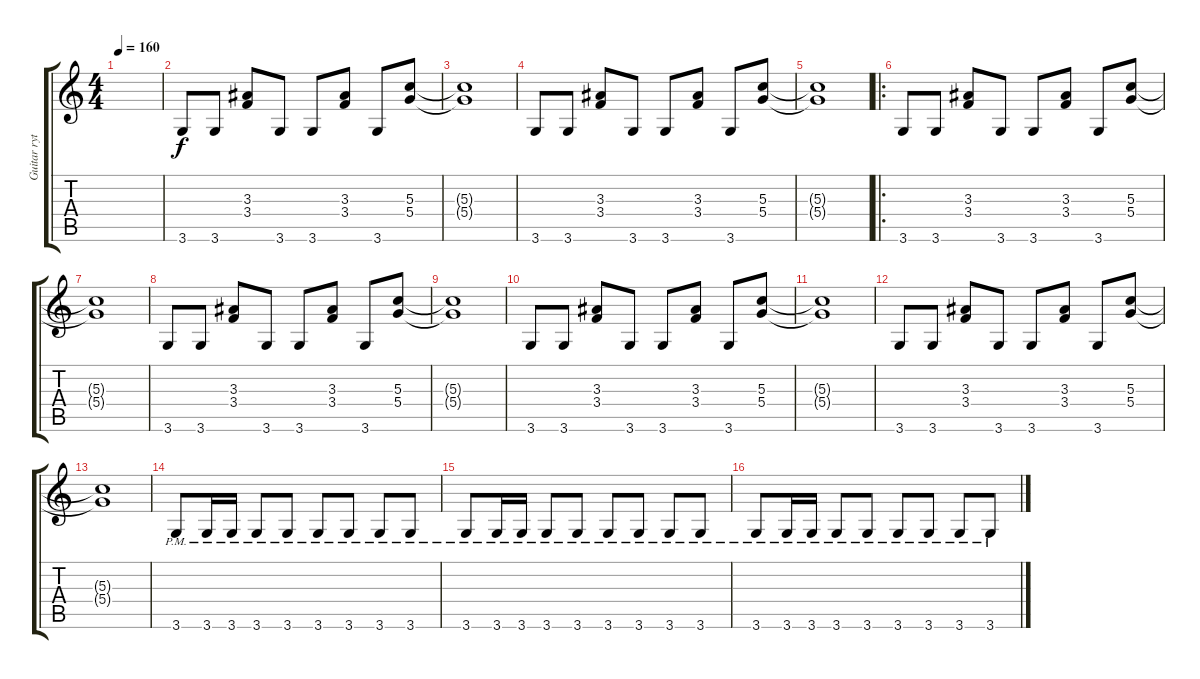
\track ("Guitar rythm" "Guitar ryt") {instrument distortionguitar}
\staff {score tabs}
\tuning (E4 B3 G3 D3 A2 E2) {hide}
\ts (4 4)
\tempo 160
\clef g2
\ks c
|
3.6.8 3.6.8 (3.3 3.4).8 3.6.8 3.6.8 (3.3 3.4).8 3.6.8 (5.3 5.4).8 |
(5.3{t} 5.4{t}).1 |
3.6.8 3.6.8 (3.3 3.4).8 3.6.8 3.6.8 (3.3 3.4).8 3.6.8 (5.3 5.4).8 |
(5.3{t} 5.4{t}).1 |
\ro
3.6.8 3.6.8 (3.3 3.4).8 3.6.8 3.6.8 (3.3 3.4).8 3.6.8 (5.3 5.4).8 |
(5.3{t} 5.4{t}).1 |
3.6.8 3.6.8 (3.3 3.4).8 3.6.8 3.6.8 (3.3 3.4).8 3.6.8 (5.3 5.4).8 |
(5.3{t} 5.4{t}).1 |
3.6.8 3.6.8 (3.3 3.4).8 3.6.8 3.6.8 (3.3 3.4).8 3.6.8 (5.3 5.4).8 |
(5.3{t} 5.4{t}).1 |
3.6.8 3.6.8 (3.3 3.4).8 3.6.8 3.6.8 (3.3 3.4).8 3.6.8 (5.3 5.4).8 |
(5.3{t} 5.4{t}).1 |
3.6{pm}.8 3.6{pm}.16 3.6{pm}.16 3.6{pm}.8 3.6{pm}.8 3.6{pm}.8 3.6{pm}.8 3.6{pm}.8 3.6{pm}.8 |
3.6{pm}.8 3.6{pm}.16 3.6{pm}.16 3.6{pm}.8 3.6{pm}.8 3.6{pm}.8 3.6{pm}.8 3.6{pm}.8 3.6{pm}.8 |
3.6{pm}.8 3.6{pm}.16 3.6{pm}.16 3.6{pm}.8 3.6{pm}.8 3.6{pm}.8 3.6{pm}.8 3.6{pm}.8 3.6{pm}.8
